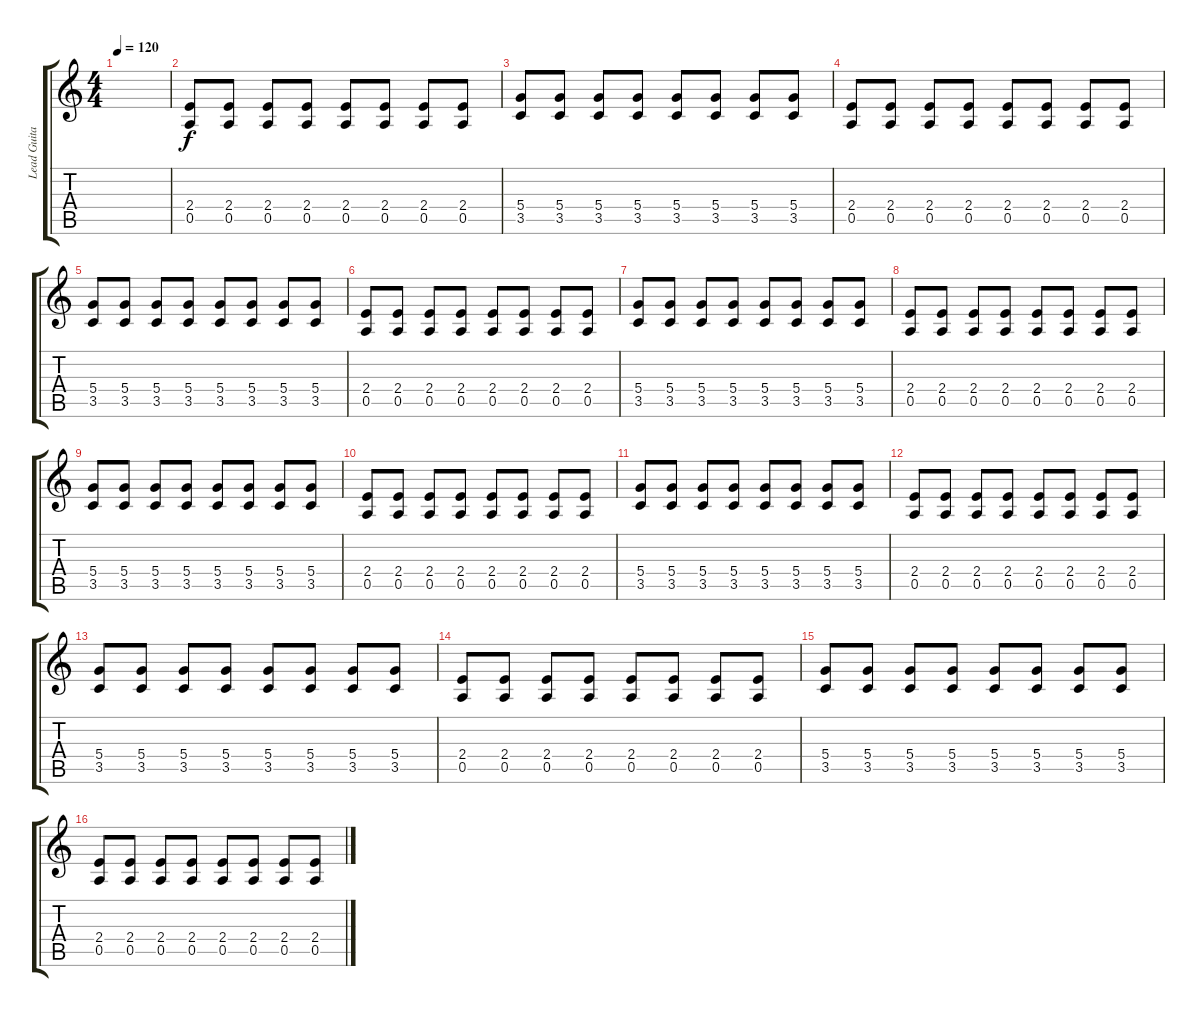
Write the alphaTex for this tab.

\track ("Lead Guitar" "Lead Guita") {instrument electricguitarmuted}
\staff {score tabs}
\tuning (E4 B3 G3 D3 A2 E2) {hide}
\ts (4 4)
\tempo 120
\clef g2
\ks c
|
(2.4 0.5).8 (2.4 0.5).8 (2.4 0.5).8 (2.4 0.5).8 (2.4 0.5).8 (2.4 0.5).8 (2.4 0.5).8 (2.4 0.5).8 |
(5.4 3.5).8 (5.4 3.5).8 (5.4 3.5).8 (5.4 3.5).8 (5.4 3.5).8 (5.4 3.5).8 (5.4 3.5).8 (5.4 3.5).8 |
(2.4 0.5).8 (2.4 0.5).8 (2.4 0.5).8 (2.4 0.5).8 (2.4 0.5).8 (2.4 0.5).8 (2.4 0.5).8 (2.4 0.5).8 |
(5.4 3.5).8 (5.4 3.5).8 (5.4 3.5).8 (5.4 3.5).8 (5.4 3.5).8 (5.4 3.5).8 (5.4 3.5).8 (5.4 3.5).8 |
(2.4 0.5).8 (2.4 0.5).8 (2.4 0.5).8 (2.4 0.5).8 (2.4 0.5).8 (2.4 0.5).8 (2.4 0.5).8 (2.4 0.5).8 |
(5.4 3.5).8 (5.4 3.5).8 (5.4 3.5).8 (5.4 3.5).8 (5.4 3.5).8 (5.4 3.5).8 (5.4 3.5).8 (5.4 3.5).8 |
(2.4 0.5).8 (2.4 0.5).8 (2.4 0.5).8 (2.4 0.5).8 (2.4 0.5).8 (2.4 0.5).8 (2.4 0.5).8 (2.4 0.5).8 |
(5.4 3.5).8 (5.4 3.5).8 (5.4 3.5).8 (5.4 3.5).8 (5.4 3.5).8 (5.4 3.5).8 (5.4 3.5).8 (5.4 3.5).8 |
(2.4 0.5).8 (2.4 0.5).8 (2.4 0.5).8 (2.4 0.5).8 (2.4 0.5).8 (2.4 0.5).8 (2.4 0.5).8 (2.4 0.5).8 |
(5.4 3.5).8 (5.4 3.5).8 (5.4 3.5).8 (5.4 3.5).8 (5.4 3.5).8 (5.4 3.5).8 (5.4 3.5).8 (5.4 3.5).8 |
(2.4 0.5).8 (2.4 0.5).8 (2.4 0.5).8 (2.4 0.5).8 (2.4 0.5).8 (2.4 0.5).8 (2.4 0.5).8 (2.4 0.5).8 |
(5.4 3.5).8 (5.4 3.5).8 (5.4 3.5).8 (5.4 3.5).8 (5.4 3.5).8 (5.4 3.5).8 (5.4 3.5).8 (5.4 3.5).8 |
(2.4 0.5).8 (2.4 0.5).8 (2.4 0.5).8 (2.4 0.5).8 (2.4 0.5).8 (2.4 0.5).8 (2.4 0.5).8 (2.4 0.5).8 |
(5.4 3.5).8 (5.4 3.5).8 (5.4 3.5).8 (5.4 3.5).8 (5.4 3.5).8 (5.4 3.5).8 (5.4 3.5).8 (5.4 3.5).8 |
(2.4 0.5).8 (2.4 0.5).8 (2.4 0.5).8 (2.4 0.5).8 (2.4 0.5).8 (2.4 0.5).8 (2.4 0.5).8 (2.4 0.5).8
